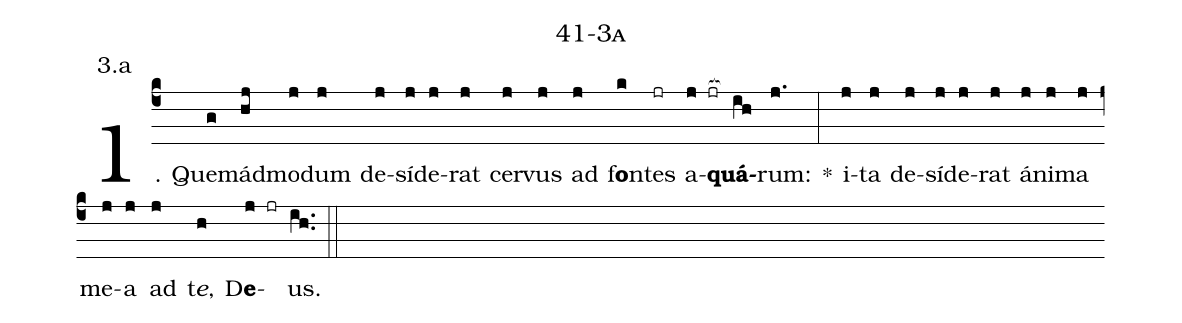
name: 41-3a;
annotation: 3.a;
%%
(c4)1. Quem(g)ád(hj)mo(j)dum(j) de(j)sí(j)de(j)rat(j) cer(j)vus(j) ad(j) f<b>o</b>n(k)tes(jr) a(j jr[ocb:1{])<b>quá</b>(ih[ocb:0}])rum:(j.) *(:) i(j)ta(j) de(j)sí(j)de(j)rat(j) á(j)ni(j)ma(j) me(j)a(j) ad(j) t<i>e</i>,(h) D<b>e</b>(j jr)us.(ih..) (::)
